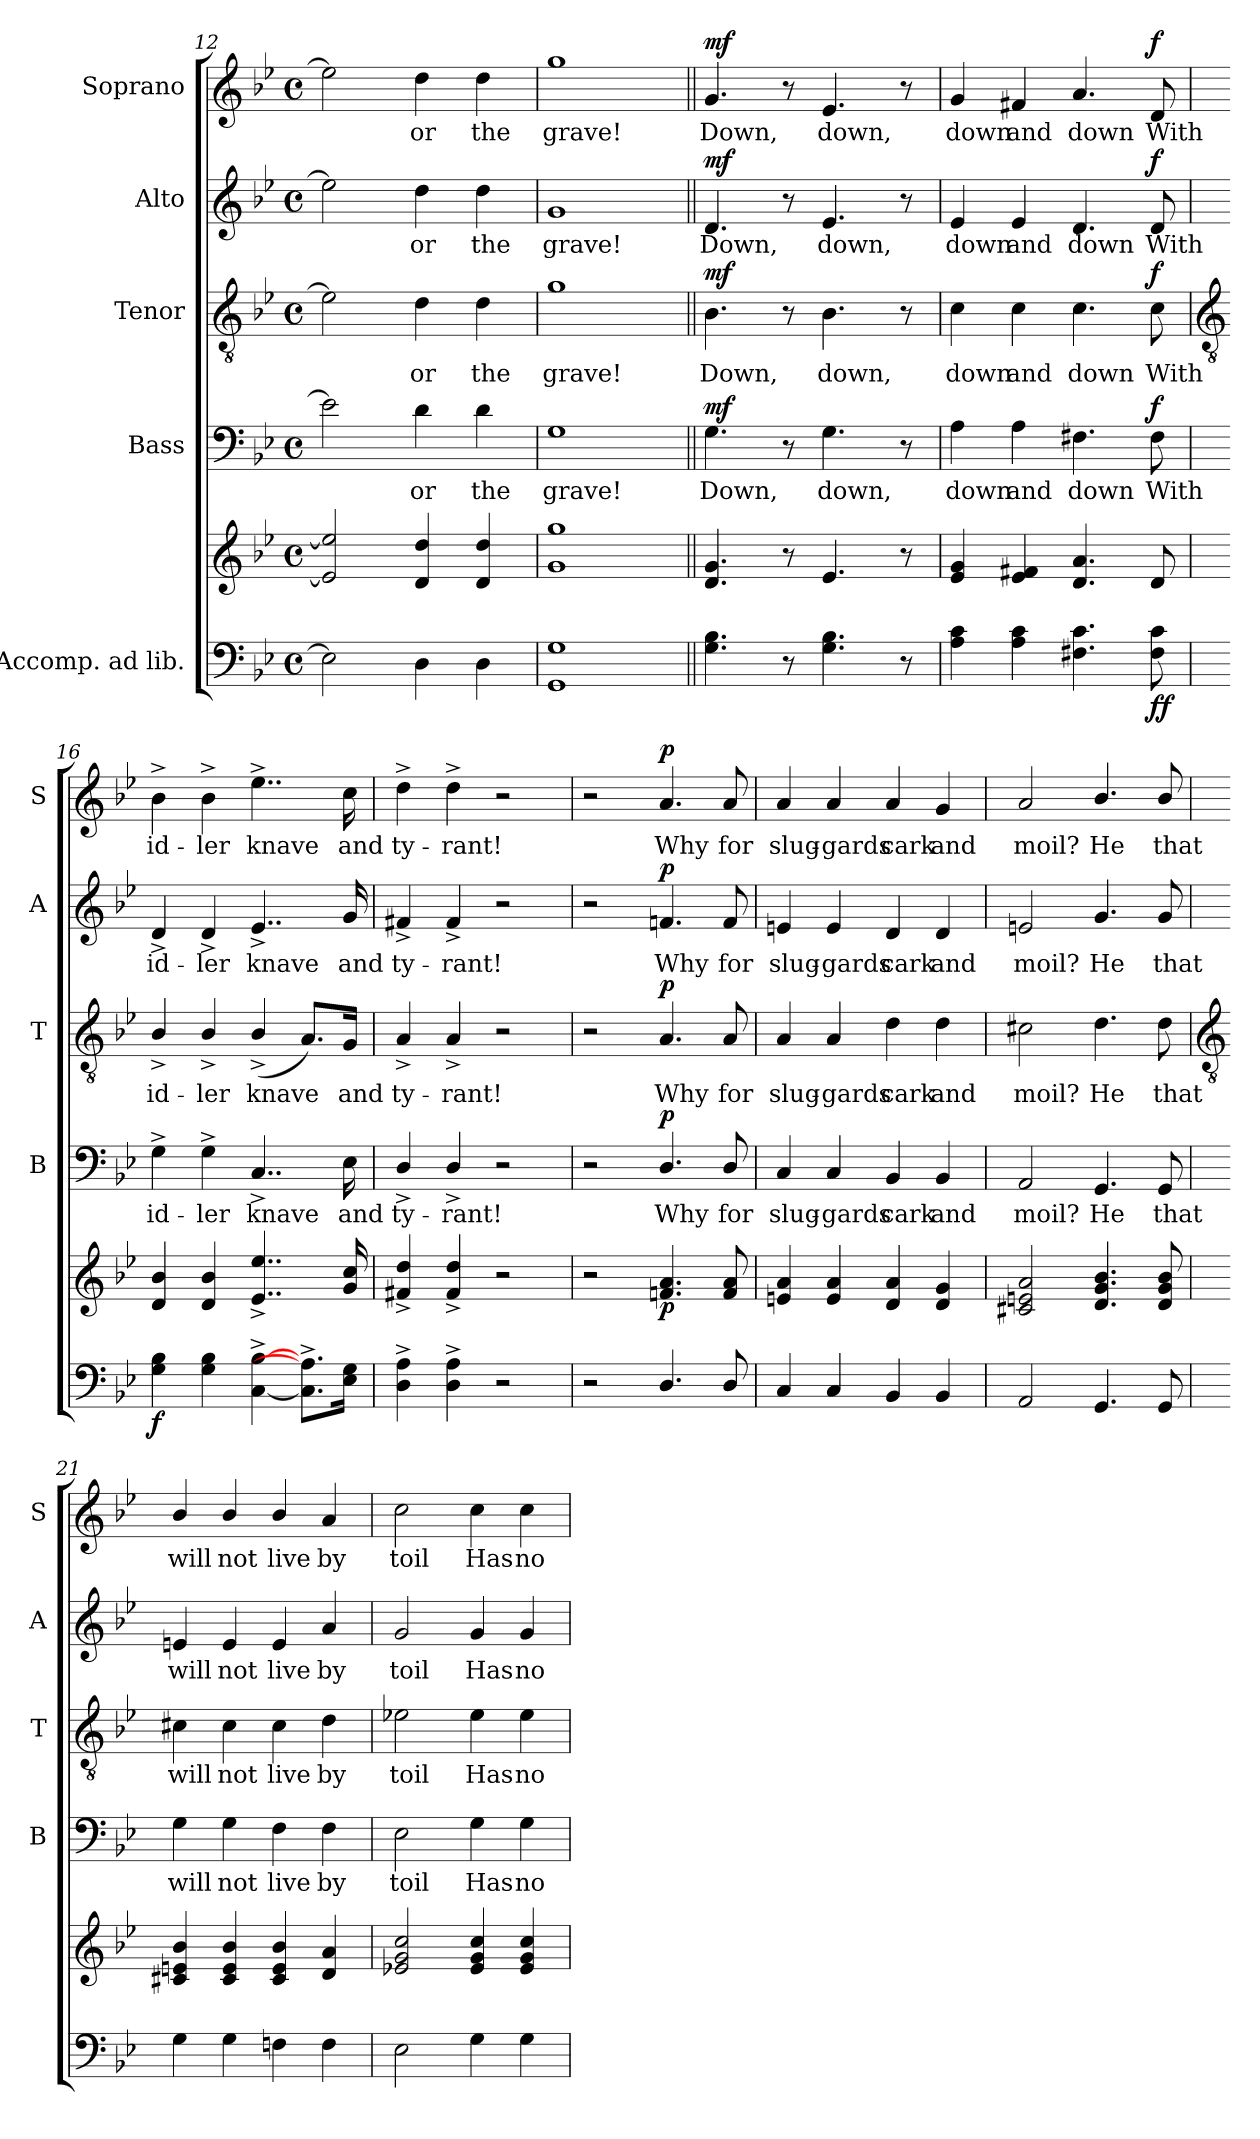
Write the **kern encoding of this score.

**kern	**kern	**dynam	**kern	**text	**dynam	**kern	**text	**dynam	**kern	**text	**dynam	**kern	**text	**dynam
*part5	*part5	*part5	*part4	*part4	*part4	*part3	*part3	*part3	*part2	*part2	*part2	*part1	*part1	*part1
*staff6	*staff5	*staff5/6	*staff4	*staff4	*staff4	*staff3	*staff3	*staff3	*staff2	*staff2	*staff2	*staff1	*staff1	*staff1
*I"Accomp. ad lib.	*	*	*I"Bass	*	*	*I"Tenor	*	*	*I"Alto	*	*	*I"Soprano	*	*
*	*	*	*I'B	*	*	*I'T	*	*	*I'A	*	*	*I'S	*	*
*clefF4	*clefG2	*	*clefF4	*	*	*clefGv2	*	*	*clefG2	*	*	*clefG2	*	*
*k[b-e-]	*k[b-e-]	*	*k[b-e-]	*	*	*k[b-e-]	*	*	*k[b-e-]	*	*	*k[b-e-]	*	*
*B-:	*B-:	*	*B-:	*	*	*B-:	*	*	*B-:	*	*	*B-:	*	*
*M4/4	*M4/4	*	*M4/4	*	*	*M4/4	*	*	*M4/4	*	*	*M4/4	*	*
*met(c)	*met(c)	*	*met(c)	*	*	*met(c)	*	*	*met(c)	*	*	*met(c)	*	*
=12	=12	=12	=12	=12	=12	=12	=12	=12	=12	=12	=12	=12	=12	=12
2E-]	2e-] 2ee-]	.	2e-]	.	.	2e-]	.	.	2ee-]	.	.	2ee-]	.	.
!	!	!	!	!LO:LY:b	!	!	!LO:LY:b	!	!	!LO:LY:b	!	!	!LO:LY:b	!
4D	4d 4dd	.	4d	or	.	4d	or	.	4dd	or	.	4dd	or	.
!	!	!	!	!LO:LY:b	!	!	!LO:LY:b	!	!	!LO:LY:b	!	!	!LO:LY:b	!
4D	4d 4dd	.	4d	the	.	4d	the	.	4dd	the	.	4dd	the	.
=13	=13	=13	=13	=13	=13	=13	=13	=13	=13	=13	=13	=13	=13	=13
!	!	!	!	!LO:LY:b	!	!	!LO:LY:b	!	!	!LO:LY:b	!	!	!LO:LY:b	!
1GG 1G	1g 1gg	.	1G	grave!	.	1g	grave!	.	1g	grave!	.	1gg	grave!	.
=14||	=14||	=14||	=14||	=14||	=14||	=14||	=14||	=14||	=14||	=14||	=14||	=14||	=14||	=14||
!	!	!LO:DY:b=2	!	!LO:LY:b	!	!	!LO:LY:b	!	!	!LO:LY:b	!	!	!LO:LY:b	!
!	!	!LO:DY:n=1:b	!	!	!LO:DY:b	!	!	!LO:DY:b	!	!	!LO:DY:b	!	!	!LO:DY:b
4.G 4.B-	4.d 4.g	mf mf	4.G	Down,	mf	4.B-	Down,	mf	4.d	Down,	mf	4.g	Down,	mf
8r	8r	.	8r	.	.	8r	.	.	8r	.	.	8r	.	.
!	!	!	!	!LO:LY:b	!	!	!LO:LY:b	!	!	!LO:LY:b	!	!	!LO:LY:b	!
4.G 4.B-	4.e-	.	4.G	down,	.	4.B-	down,	.	4.e-	down,	.	4.e-	down,	.
8r	8r	.	8r	.	.	8r	.	.	8r	.	.	8r	.	.
=15	=15	=15	=15	=15	=15	=15	=15	=15	=15	=15	=15	=15	=15	=15
!	!	!	!	!LO:LY:b	!	!	!LO:LY:b	!	!	!LO:LY:b	!	!	!LO:LY:b	!
4A\ 4c\	4e-/ 4g/	.	4A	down	.	4c	down	.	4e-	down	.	4g	down	.
!	!	!	!	!LO:LY:b	!	!	!LO:LY:b	!	!	!LO:LY:b	!	!	!LO:LY:b	!
4A 4c	4e-/ 4f#X/	.	4A	and	.	4c	and	.	4e-	and	.	4f#X	and	.
!	!	!	!	!LO:LY:b	!	!	!LO:LY:b	!	!	!LO:LY:b	!	!	!LO:LY:b	!
4.F#X 4.c	4.d 4.a	.	4.F#X	down	.	4.c	down	.	4.d	down	.	4.a	down	.
!	!	!LO:DY:b=2	!	!LO:LY:b	!	!	!LO:LY:b	!	!	!LO:LY:b	!	!	!LO:LY:b	!
!	!	!LO:DY:n=1:b	!	!	!LO:DY:b	!	!	!LO:DY:b	!	!	!LO:DY:b	!	!	!LO:DY:b
8F# 8c	8d	f f	8F#	With	f	8c	With	f	8d	With	f	8d	With	f
!!LO:LB:g=z
=16	=16	=16	=16	=16	=16	=16	=16	=16	=16	=16	=16	=16	=16	=16
*	*	*	*	*	*	*clefGv2	*	*	*	*	*	*	*	*
!	!	!LO:DY:b=2	!	!LO:LY:b	!	!	!LO:LY:b	!	!	!LO:LY:b	!	!	!LO:LY:b	!
4G 4B-	4d 4b-	f	4G^	id-	.	4B-^/	id-	.	4d^	id-	.	4b-^	id-	.
!	!	!	!	!LO:LY:b	!	!	!LO:LY:b	!	!	!LO:LY:b	!	!	!LO:LY:b	!
4G 4B-	4d 4b-	.	4G^	-ler	.	4B-^/	-ler	.	4d^	-ler	.	4b-^	-ler	.
!	!	!	!	!LO:LY:b	!	!	!LO:LY:b	!	!	!LO:LY:b	!	!	!LO:LY:b	!
[4C^ [4B-^	4..e-^ 4..ee-^	.	4..C^	knave	.	(<4B-^/	knave	.	4..e-^	knave	.	4..ee-^	knave	.
8.C]^ 8.A]^L	.	.	.	.	.	8.A/L)	.	.	.	.	.	.	.	.
!	!	!	!	!LO:LY:b	!	!	!LO:LY:b	!	!	!LO:LY:b	!	!	!LO:LY:b	!
16E- 16GJ	16g 16cc	.	16E-	and	.	16G/Jk	and	.	16g	and	.	16cc	and	.
=17	=17	=17	=17	=17	=17	=17	=17	=17	=17	=17	=17	=17	=17	=17
!	!	!	!	!LO:LY:b	!	!	!LO:LY:b	!	!	!LO:LY:b	!	!	!LO:LY:b	!
4D\^ 4A\^	4f#X^ 4dd^	.	4D^/	ty-	.	4A^	ty-	.	4f#X^	ty-	.	4dd^	ty-	.
!	!	!	!	!LO:LY:b	!	!	!LO:LY:b	!	!	!LO:LY:b	!	!	!LO:LY:b	!
4D^ 4A^	4f#^ 4dd^	.	4D^/	-rant!	.	4A^	-rant!	.	4f#^	-rant!	.	4dd^	-rant!	.
2r	2r	.	2r	.	.	2r	.	.	2r	.	.	2r	.	.
=18	=18	=18	=18	=18	=18	=18	=18	=18	=18	=18	=18	=18	=18	=18
2r	2r	.	2r	.	.	2r	.	.	2r	.	.	2r	.	.
!	!	!LO:DY:b	!	!LO:LY:b	!LO:DY:b	!	!LO:LY:b	!LO:DY:b	!	!LO:LY:b	!LO:DY:b	!	!LO:LY:b	!LO:DY:b
4.D/	4.fn 4.a	p	4.D/	Why	p	4.A	Why	p	4.fn	Why	p	4.a	Why	p
!	!	!	!	!LO:LY:b	!	!	!LO:LY:b	!	!	!LO:LY:b	!	!	!LO:LY:b	!
8D/	8f 8a	.	8D/	for	.	8A	for	.	8f	for	.	8a	for	.
=19	=19	=19	=19	=19	=19	=19	=19	=19	=19	=19	=19	=19	=19	=19
!	!	!	!	!LO:LY:b	!	!	!LO:LY:b	!	!	!LO:LY:b	!	!	!LO:LY:b	!
4C	4en 4a	.	4C	slug-	.	4A	slug-	.	4en	slug-	.	4a	slug-	.
!	!	!	!	!LO:LY:b	!	!	!LO:LY:b	!	!	!LO:LY:b	!	!	!LO:LY:b	!
4C	4e 4a	.	4C	-gards	.	4A	-gards	.	4e	-gards	.	4a	-gards	.
!	!	!	!	!LO:LY:b	!	!	!LO:LY:b	!	!	!LO:LY:b	!	!	!LO:LY:b	!
4BB-	4d 4a	.	4BB-	cark	.	4d	cark	.	4d	cark	.	4a	cark	.
!	!	!	!	!LO:LY:b	!	!	!LO:LY:b	!	!	!LO:LY:b	!	!	!LO:LY:b	!
4BB-	4d 4g	.	4BB-	and	.	4d	and	.	4d	and	.	4g	and	.
=20	=20	=20	=20	=20	=20	=20	=20	=20	=20	=20	=20	=20	=20	=20
!	!	!	!	!LO:LY:b	!	!	!LO:LY:b	!	!	!LO:LY:b	!	!	!LO:LY:b	!
2AA	2c#X 2en 2a	.	2AA	moil?	.	2c#X	moil?	.	2en	moil?	.	2a	moil?	.
!	!	!	!	!LO:LY:b	!	!	!LO:LY:b	!	!	!LO:LY:b	!	!	!LO:LY:b	!
4.GG	4.d/ 4.g/ 4.b-/	.	4.GG	He	.	4.d	He	.	4.g	He	.	4.b-/	He	.
!	!	!	!	!LO:LY:b	!	!	!LO:LY:b	!	!	!LO:LY:b	!	!	!LO:LY:b	!
8GG	8d/ 8g/ 8b-/	.	8GG	that	.	8d	that	.	8g	that	.	8b-/	that	.
!!LO:LB:g=z
=21	=21	=21	=21	=21	=21	=21	=21	=21	=21	=21	=21	=21	=21	=21
*	*	*	*	*	*	*clefGv2	*	*	*	*	*	*	*	*
!	!	!	!	!LO:LY:b	!	!	!LO:LY:b	!	!	!LO:LY:b	!	!	!LO:LY:b	!
4G	4c#X/ 4en/ 4b-/	.	4G	will	.	4c#X	will	.	4en	will	.	4b-/	will	.
!	!	!	!	!LO:LY:b	!	!	!LO:LY:b	!	!	!LO:LY:b	!	!	!LO:LY:b	!
4G	4c#/ 4e/ 4b-/	.	4G	not	.	4c#	not	.	4e	not	.	4b-/	not	.
!	!	!	!	!LO:LY:b	!	!	!LO:LY:b	!	!	!LO:LY:b	!	!	!LO:LY:b	!
4Fn	4c#/ 4e/ 4b-/	.	4F	live	.	4c#	live	.	4e	live	.	4b-/	live	.
!	!	!	!	!LO:LY:b	!	!	!LO:LY:b	!	!	!LO:LY:b	!	!	!LO:LY:b	!
4F	4d 4a	.	4F	by	.	4d	by	.	4a	by	.	4a	by	.
=22	=22	=22	=22	=22	=22	=22	=22	=22	=22	=22	=22	=22	=22	=22
!	!	!	!	!LO:LY:b	!	!	!LO:LY:b	!	!	!LO:LY:b	!	!	!LO:LY:b	!
2E-	2e-X 2g 2cc	.	2E-	toil	.	2e-X	toil	.	2g	toil	.	2cc	toil	.
!	!	!	!	!LO:LY:b	!	!	!LO:LY:b	!	!	!LO:LY:b	!	!	!LO:LY:b	!
4G	4e- 4g 4cc	.	4G	Has	.	4e-	Has	.	4g	Has	.	4cc	Has	.
!	!	!	!	!LO:LY:b	!	!	!LO:LY:b	!	!	!LO:LY:b	!	!	!LO:LY:b	!
4G	4e- 4g 4cc	.	4G	no	.	4e-	no	.	4g	no	.	4cc	no	.
=	=	=	=	=	=	=	=	=	=	=	=	=	=	=
*-	*-	*-	*-	*-	*-	*-	*-	*-	*-	*-	*-	*-	*-	*-
